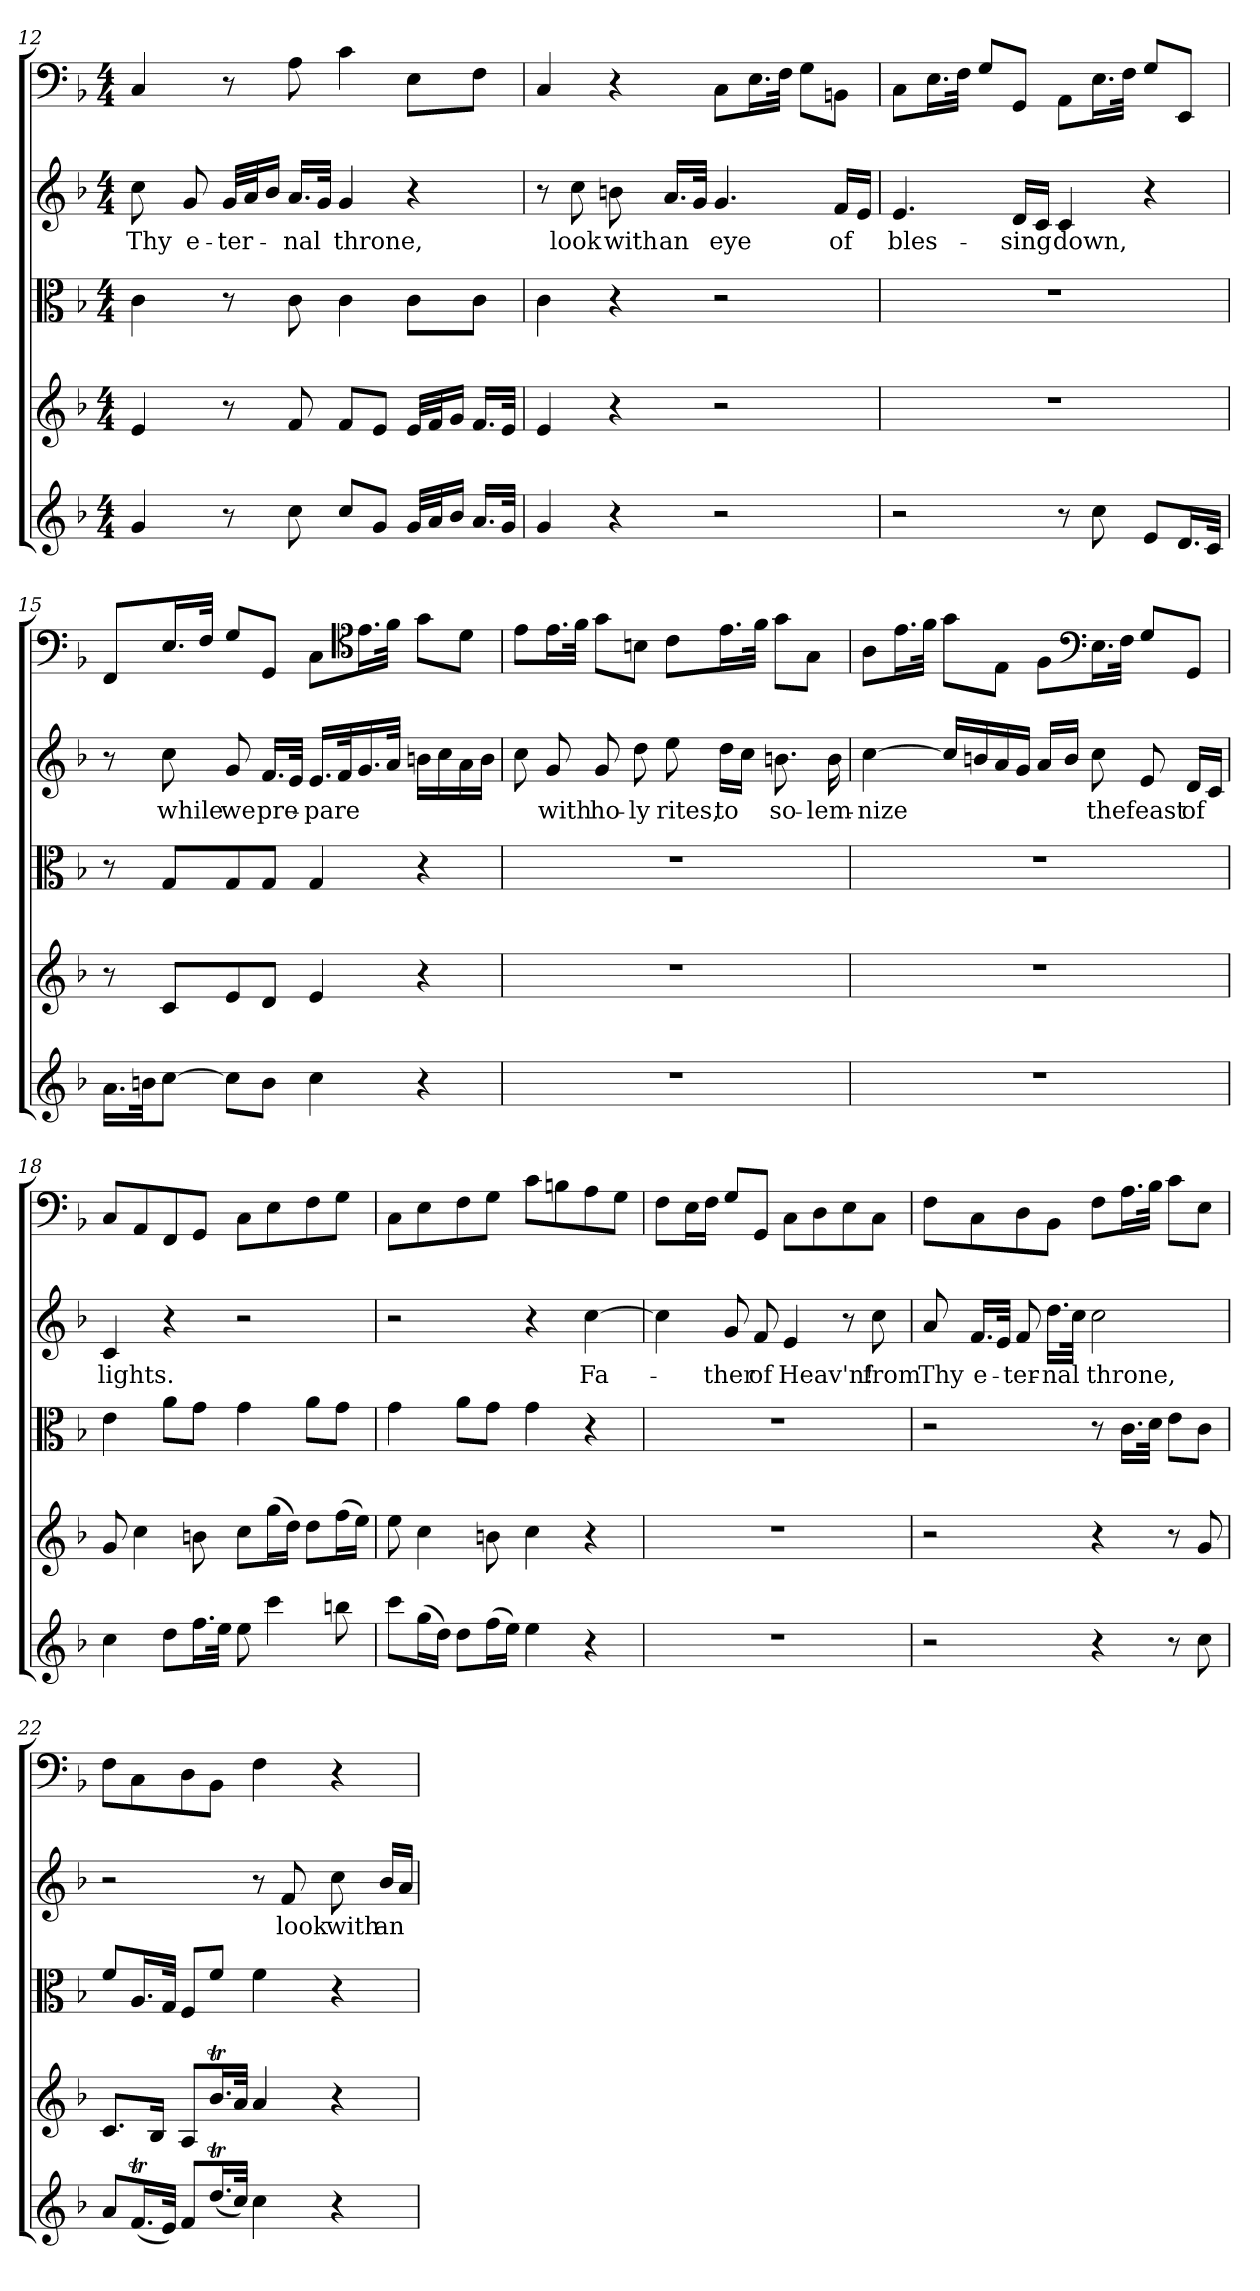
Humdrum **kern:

**kern	**kern	**kern	**kern	**text	**kern
*part5	*part4	*part3	*part2	*part2	*part1
*staff5	*staff4	*staff3	*staff2	*staff2	*staff1
*clefG2	*clefG2	*clefC3	*clefG2	*	*clefF4
*k[b-]	*k[b-]	*k[b-]	*k[b-]	*	*k[b-]
*F:	*F:	*F:	*F:	*	*F:
*M4/4	*M4/4	*M4/4	*M4/4	*	*M4/4
=12	=12	=12	=12	=12	=12
4g/	4e/	4c\	8cc\	Thy	4C/
.	.	.	8g/	e-	.
8r	8r	8r	32g/LLL	-ter-	8r
.	.	.	32a/J	.	.
.	.	.	16b-/JJ	.	.
8cc\	8f/	8c\	16.a/LL	-nal	8A\
.	.	.	32g/JJk	.	.
8cc/L	8f/L	4c\	4g/	throne,	4c\
8g/J	8e/J	.	.	.	.
32g/LLL	32e/LLL	8c\L	4r	.	8E\L
32a/J	32f/J	.	.	.	.
16b-/JJ	16g/JJ	.	.	.	.
16.a/LL	16.f/LL	8c\J	.	.	8F\J
32g/JJk	32e/JJk	.	.	.	.
=13	=13	=13	=13	=13	=13
4g/	4e/	4c\	8r	.	4C/
.	.	.	8cc\	look	.
4r	4r	4r	8bn\	with	4r
.	.	.	16.a/LL	an	.
.	.	.	32g/JJk	.	.
2r	2r	2r	4.g/	eye	8C\L
.	.	.	.	.	16.E\L
.	.	.	.	.	32F\JJk
.	.	.	.	.	8G\L
.	.	.	16f/LL	of	8BBn\J
.	.	.	16e/JJ	.	.
=14	=14	=14	=14	=14	=14
2r	1r	1r	4.e/	bles-	8C\L
.	.	.	.	.	16.E\L
.	.	.	.	.	32F\JJk
.	.	.	.	.	8G/L
.	.	.	16d/LL	-sing	8GG/J
.	.	.	16c/JJ	.	.
8r	.	.	4c/	down,	8AA\L
8cc\	.	.	.	.	16.E\L
.	.	.	.	.	32F\JJk
8e/L	.	.	4r	.	8G/L
16.d/L	.	.	.	.	8EE/J
32c/JJk	.	.	.	.	.
=15	=15	=15	=15	=15	=15
16.a\LL	8r	8r	8r	.	8FF/L
32bn\JK	.	.	.	.	.
[8cc\J	8c/L	8G/L	8cc\	while	16.E/L
.	.	.	.	.	32F/JJk
8cc\L]	8e/	8G/	8g/	we	8G/L
8b\J	8d/J	8G/J	16.f/LL	pre-	8GG/J
.	.	.	32e/JJk	.	.
4cc\	4e/	4G/	16.e/LL	-pare	8C\L
.	.	.	32f/K	.	.
*	*	*	*	*	*clefC4
.	.	.	16.g/	.	16.e\L
.	.	.	32a/JJk	.	32f\JJk
4r	4r	4r	16bn\LL	.	8g\L
.	.	.	16cc\	.	.
.	.	.	16a\	.	8d\J
.	.	.	16b\JJ	.	.
=16	=16	=16	=16	=16	=16
1r	1r	1r	8cc\	.	8e\L
.	.	.	8g/	with	16.e\L
.	.	.	.	.	32f\JJk
.	.	.	8g/	ho-	8g\L
.	.	.	8dd\	-ly	8Bn\J
.	.	.	8ee\	rites,	8c\L
.	.	.	16dd\LL	to	16.e\L
.	.	.	16cc\JJ	.	.
.	.	.	.	.	32f\JJk
.	.	.	8.bn\	so-	8g\L
.	.	.	.	.	8G\J
.	.	.	16b\	-lem-	.
=17	=17	=17	=17	=17	=17
1r	1r	1r	[4cc\	-nize	8A\L
.	.	.	.	.	16.e\L
.	.	.	.	.	32f\JJk
.	.	.	16cc/LL]	.	8g\L
.	.	.	16bn/	.	.
.	.	.	16a/	.	8E\J
.	.	.	16g/JJ	.	.
.	.	.	16a/LL	.	8F\L
.	.	.	16b/JJ	.	.
*	*	*	*	*	*clefF4
.	.	.	8cc\	the	16.E\L
.	.	.	.	.	32F\JJk
.	.	.	8e/	feast	8G/L
.	.	.	16d/LL	of	8GG/J
.	.	.	16c/JJ	.	.
=18	=18	=18	=18	=18	=18
4cc\	8g/	4e\	4c/	lights.	8C/L
.	4cc\	.	.	.	8AA/
8dd\L	.	8a\L	4r	.	8FF/
16.ff\L	8bn\	8g\J	.	.	8GG/J
32ee\JJk	.	.	.	.	.
8ee\	8cc\L	4g\	2r	.	8C\L
4ccc\	(16gg\L	.	.	.	8E\
.	16dd\JJ)	.	.	.	.
.	8dd\L	8a\L	.	.	8F\
8bbn\	(16ff\L	8g\J	.	.	8G\J
.	16ee\JJ)	.	.	.	.
=19	=19	=19	=19	=19	=19
8ccc\L	8ee\	4g\	2r	.	8C\L
(16gg\L	4cc\	.	.	.	8E\
16dd\JJ)	.	.	.	.	.
8dd\L	.	8a\L	.	.	8F\
(16ff\L	8bn\	8g\J	.	.	8G\J
16ee\JJ)	.	.	.	.	.
4ee\	4cc\	4g\	4r	.	8c\L
.	.	.	.	.	8Bn\
4r	4r	4r	[4cc\	Fa-	8A\
.	.	.	.	.	8G\J
=20	=20	=20	=20	=20	=20
1r	1r	1r	4cc\]	.	8F\L
.	.	.	.	.	16E\L
.	.	.	.	.	16F\JJ
.	.	.	8g/	-ther	8G/L
.	.	.	8f/	of	8GG/J
.	.	.	4e/	Heav'n!	8C\L
.	.	.	.	.	8D\
.	.	.	8r	.	8E\
.	.	.	8cc\	from	8C\J
=21	=21	=21	=21	=21	=21
2r	2r	2r	8a/	Thy	8F\L
.	.	.	16.f/LL	e-	8C\
.	.	.	32e/JJk	.	.
.	.	.	8f/	-ter-	8D\
.	.	.	16.dd\LL	-nal	8BB-\J
.	.	.	32cc\JJk	.	.
4r	4r	8r	2cc\	throne,	8F\L
.	.	16.c\LL	.	.	16.A\L
.	.	32d\JJk	.	.	32B-\JJk
8r	8r	8e\L	.	.	8c\L
8cc\	8g/	8c\J	.	.	8E\J
=22	=22	=22	=22	=22	=22
8a/L	8.c/L	8f/L	2r	.	8F\L
(16.fT/L	.	16.A/L	.	.	8C\
.	16B-/Jk	.	.	.	.
32e/JJk)	.	32G/JJk	.	.	.
8f/L	8A/L	8F/L	.	.	8D\
(16.ddT/L	16.b-T/L	8f/J	.	.	8BB-\J
32cc/JJk)	32a/JJk	.	.	.	.
4cc\	4a/	4f\	8r	.	4F\
.	.	.	8f/	look	.
4r	4r	4r	8cc\	with	4r
.	.	.	16b-/LL	an	.
.	.	.	16a/JJ	.	.
=	=	=	=	=	=
*-	*-	*-	*-	*-	*-
